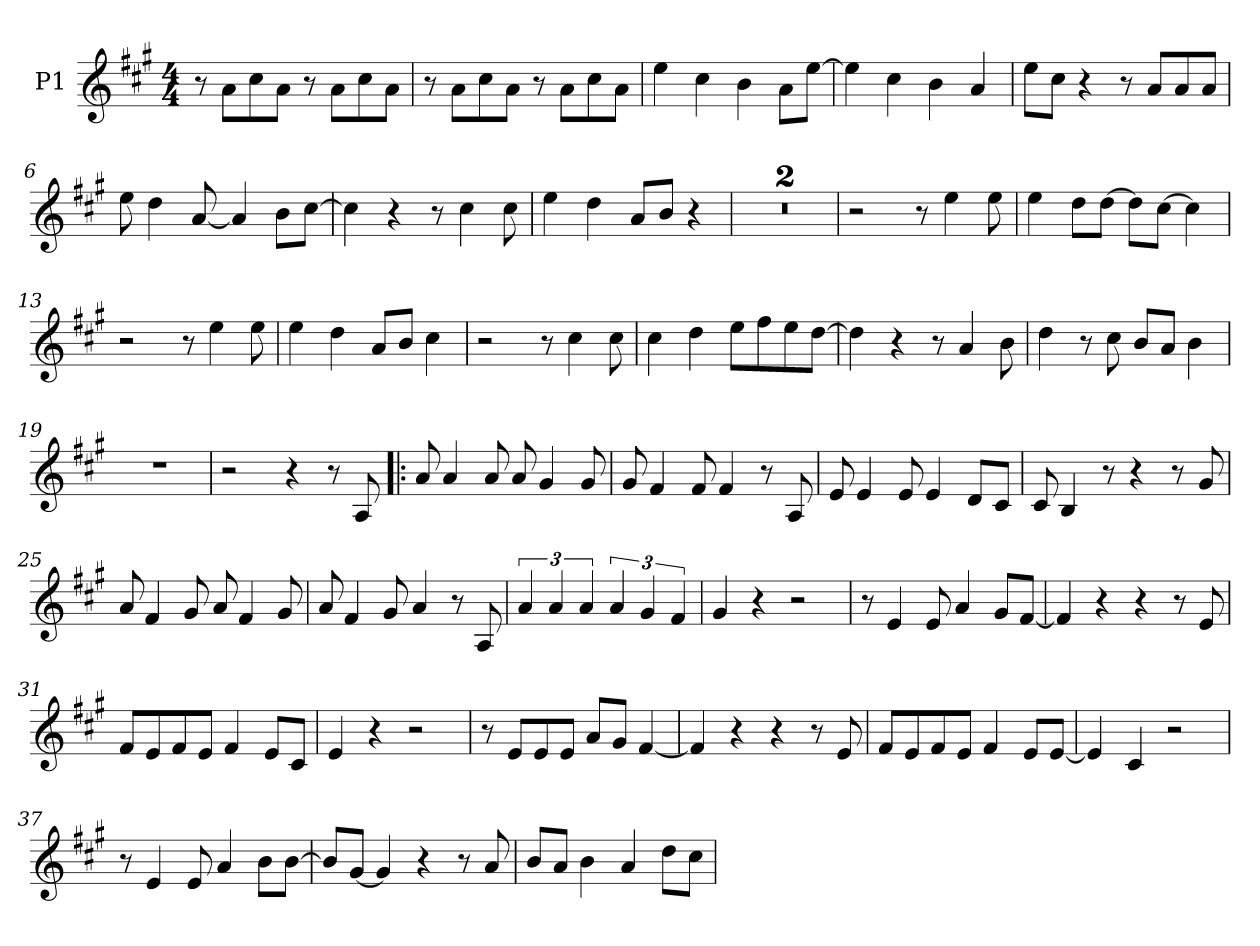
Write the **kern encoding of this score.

**kern
*part1
*staff1
*I"P1
*clefG2
*k[f#c#g#]
*M4/4
*MM160
=1
8r
8a\L
8cc#\
8a\J
8r
8a\L
8cc#\
8a\J
=2
8r
8a\L
8cc#\
8a\J
8r
8a\L
8cc#\
8a\J
=3
4ee\
4cc#\
4b\
8a\L
[8ee\J
=4
4ee\]
4cc#\
4b\
4a/
=5
8ee\L
8cc#\J
4r
8r
8a/L
8a/
8a/J
!!LO:LB:g=z
=6
8ee\
4dd\
[8a/
4a/]
8b\L
[8cc#\J
=7
4cc#\]
4r
8r
4cc#\
8cc#\
=8
4ee\
4dd\
8a/L
8b/J
4r
=9
1r
=10
1r
=11
2r
8r
4ee\
8ee\
=12
4ee\
8dd\L
[8dd\J
8dd\L]
[8cc#\J
4cc#\]
!!LO:LB:g=z
=13
2r
8r
4ee\
8ee\
=14
4ee\
4dd\
8a/L
8b/J
4cc#\
=15
2r
8r
4cc#\
8cc#\
=16
4cc#\
4dd\
8ee\L
8ff#\
8ee\
[8dd\J
=17
4dd\]
4r
8r
4a/
8b\
=18
4dd\
8r
8cc#\
8b/L
8a/J
4b\
!!LO:LB:g=z
=19
1r
=20
2r
4r
8r
8A/
=21!|:
8a/
4a/
8a/
8a/
4g#/
8g#/
=22
8g#/
4f#/
8f#/
4f#/
8r
8A/
=23
8e/
4e/
8e/
4e/
8d/L
8c#/J
!!LO:LB:g=z
=24
8c#/
4B/
8r
4r
8r
8g#/
=25
8a/
4f#/
8g#/
8a/
4f#/
8g#/
=26
8a/
4f#/
8g#/
4a/
8r
8A/
=27
6a/
6a/
6a/
6a/
6g#/
6f#/
=28
4g#/
4r
2r
!!LO:LB:g=z
=29
8r
4e/
8e/
4a/
8g#/L
[8f#/J
=30
4f#/]
4r
4r
8r
8e/
=31
8f#/L
8e/
8f#/
8e/J
4f#/
8e/L
8c#/J
=32
4e/
4r
2r
=33
8r
8e/L
8e/
8e/J
8a/L
8g#/J
[4f#/
!!LO:LB:g=z
=34
4f#/]
4r
4r
8r
8e/
=35
8f#/L
8e/
8f#/
8e/J
4f#/
8e/L
[8e/J
=36
4e/]
4c#/
2r
=37
8r
4e/
8e/
4a/
8b\L
[8b\J
=38
8b/L]
[8g#/J
4g#/]
4r
8r
8a/
!!LO:LB:g=z
=39
8b/L
8a/J
4b\
4a/
8dd\L
8cc#\J
=
*-
